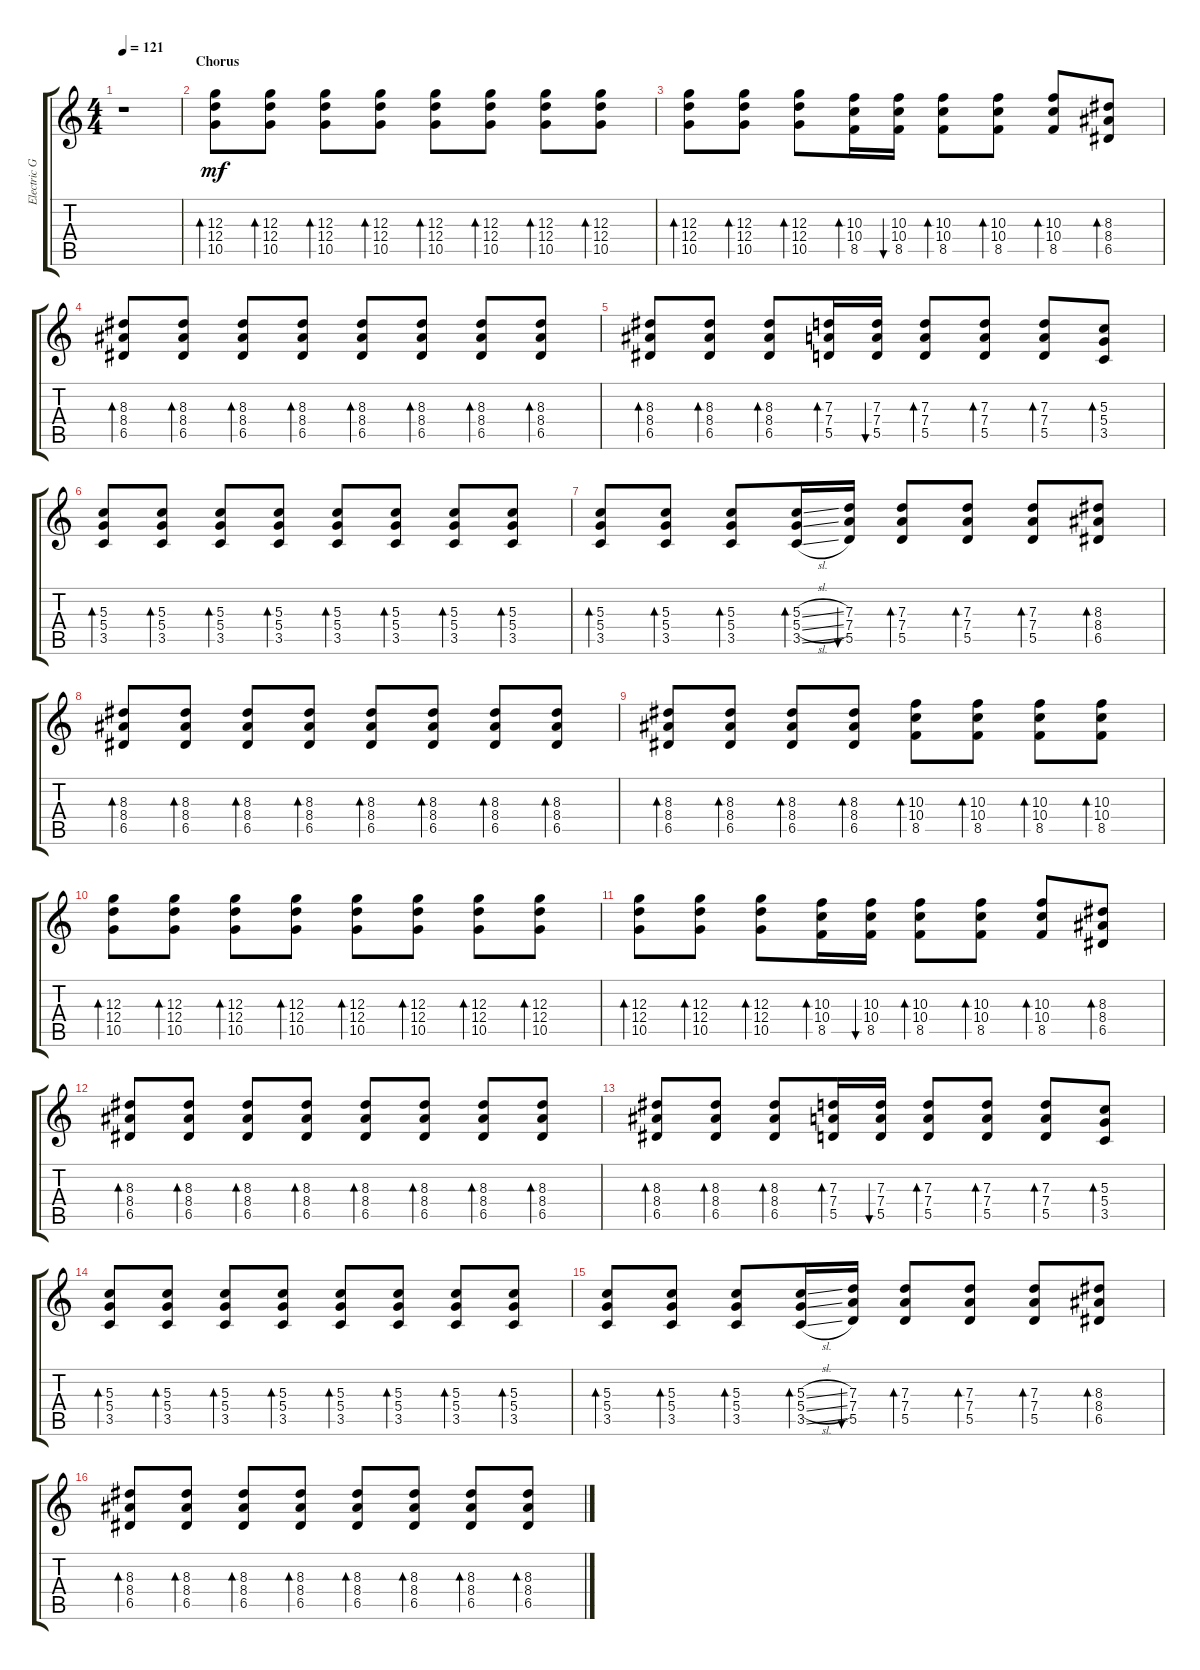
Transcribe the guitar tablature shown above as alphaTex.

\track ("Electric Guitar" "Electric G") {instrument electricguitarclean}
\staff {score tabs}
\tuning (E4 B3 G3 D3 A2 E2) {hide}
\ts (4 4)
\tempo 121
\clef g2
\ks c
r.1{dy mf} |
\section ("" "Chorus")
(12.3 12.4 10.5).8{bd 30} (12.3 12.4 10.5).8{bd 30} (12.3 12.4 10.5).8{bd 30} (12.3 12.4 10.5).8{bd 30} (12.3 12.4 10.5).8{bd 30} (12.3 12.4 10.5).8{bd 30} (12.3 12.4 10.5).8{bd 30} (12.3 12.4 10.5).8{bd 30} |
(12.3 12.4 10.5).8{bd 30} (12.3 12.4 10.5).8{bd 30} (12.3 12.4 10.5).8{bd 30} (10.3 10.4 8.5).16{bd 30} (10.3 10.4 8.5).16{bu 30} (10.3 10.4 8.5).8{bd 30} (10.3 10.4 8.5).8{bd 30} (10.3 10.4 8.5).8{bd 30} (8.3 8.4 6.5).8{bd 30} |
(8.3 8.4 6.5).8{bd 30} (8.3 8.4 6.5).8{bd 30} (8.3 8.4 6.5).8{bd 30} (8.3 8.4 6.5).8{bd 30} (8.3 8.4 6.5).8{bd 30} (8.3 8.4 6.5).8{bd 30} (8.3 8.4 6.5).8{bd 30} (8.3 8.4 6.5).8{bd 30} |
(8.3 8.4 6.5).8{bd 30} (8.3 8.4 6.5).8{bd 30} (8.3 8.4 6.5).8{bd 30} (7.3 7.4 5.5).16{bd 30} (7.3 7.4 5.5).16{bu 30} (7.3 7.4 5.5).8{bd 30} (7.3 7.4 5.5).8{bd 30} (7.3 7.4 5.5).8{bd 30} (5.3 5.4 3.5).8{bd 30} |
(5.3 5.4 3.5).8{bd 30} (5.3 5.4 3.5).8{bd 30} (5.3 5.4 3.5).8{bd 30} (5.3 5.4 3.5).8{bd 30} (5.3 5.4 3.5).8{bd 30} (5.3 5.4 3.5).8{bd 30} (5.3 5.4 3.5).8{bd 30} (5.3 5.4 3.5).8{bd 30} |
(5.3 5.4 3.5).8{bd 30} (5.3 5.4 3.5).8{bd 30} (5.3 5.4 3.5).8{bd 30} (5.3{sl} 5.4{sl} 3.5{sl}).16{bd 30} (7.3 7.4 5.5).16{bu 30} (7.3 7.4 5.5).8{bd 30} (7.3 7.4 5.5).8{bd 30} (7.3 7.4 5.5).8{bd 30} (8.3 8.4 6.5).8{bd 30} |
(8.3 8.4 6.5).8{bd 30} (8.3 8.4 6.5).8{bd 30} (8.3 8.4 6.5).8{bd 30} (8.3 8.4 6.5).8{bd 30} (8.3 8.4 6.5).8{bd 30} (8.3 8.4 6.5).8{bd 30} (8.3 8.4 6.5).8{bd 30} (8.3 8.4 6.5).8{bd 30} |
(8.3 8.4 6.5).8{bd 30} (8.3 8.4 6.5).8{bd 30} (8.3 8.4 6.5).8{bd 30} (8.3 8.4 6.5).8{bd 30} (10.3 10.4 8.5).8{bd 30} (10.3 10.4 8.5).8{bd 30} (10.3 10.4 8.5).8{bd 30} (10.3 10.4 8.5).8{bd 30} |
(12.3 12.4 10.5).8{bd 30} (12.3 12.4 10.5).8{bd 30} (12.3 12.4 10.5).8{bd 30} (12.3 12.4 10.5).8{bd 30} (12.3 12.4 10.5).8{bd 30} (12.3 12.4 10.5).8{bd 30} (12.3 12.4 10.5).8{bd 30} (12.3 12.4 10.5).8{bd 30} |
(12.3 12.4 10.5).8{bd 30} (12.3 12.4 10.5).8{bd 30} (12.3 12.4 10.5).8{bd 30} (10.3 10.4 8.5).16{bd 30} (10.3 10.4 8.5).16{bu 30} (10.3 10.4 8.5).8{bd 30} (10.3 10.4 8.5).8{bd 30} (10.3 10.4 8.5).8{bd 30} (8.3 8.4 6.5).8{bd 30} |
(8.3 8.4 6.5).8{bd 30} (8.3 8.4 6.5).8{bd 30} (8.3 8.4 6.5).8{bd 30} (8.3 8.4 6.5).8{bd 30} (8.3 8.4 6.5).8{bd 30} (8.3 8.4 6.5).8{bd 30} (8.3 8.4 6.5).8{bd 30} (8.3 8.4 6.5).8{bd 30} |
(8.3 8.4 6.5).8{bd 30} (8.3 8.4 6.5).8{bd 30} (8.3 8.4 6.5).8{bd 30} (7.3 7.4 5.5).16{bd 30} (7.3 7.4 5.5).16{bu 30} (7.3 7.4 5.5).8{bd 30} (7.3 7.4 5.5).8{bd 30} (7.3 7.4 5.5).8{bd 30} (5.3 5.4 3.5).8{bd 30} |
(5.3 5.4 3.5).8{bd 30} (5.3 5.4 3.5).8{bd 30} (5.3 5.4 3.5).8{bd 30} (5.3 5.4 3.5).8{bd 30} (5.3 5.4 3.5).8{bd 30} (5.3 5.4 3.5).8{bd 30} (5.3 5.4 3.5).8{bd 30} (5.3 5.4 3.5).8{bd 30} |
(5.3 5.4 3.5).8{bd 30} (5.3 5.4 3.5).8{bd 30} (5.3 5.4 3.5).8{bd 30} (5.3{sl} 5.4{sl} 3.5{sl}).16{bd 30} (7.3 7.4 5.5).16{bu 30} (7.3 7.4 5.5).8{bd 30} (7.3 7.4 5.5).8{bd 30} (7.3 7.4 5.5).8{bd 30} (8.3 8.4 6.5).8{bd 30} |
(8.3 8.4 6.5).8{bd 30} (8.3 8.4 6.5).8{bd 30} (8.3 8.4 6.5).8{bd 30} (8.3 8.4 6.5).8{bd 30} (8.3 8.4 6.5).8{bd 30} (8.3 8.4 6.5).8{bd 30} (8.3 8.4 6.5).8{bd 30} (8.3 8.4 6.5).8{bd 30}
